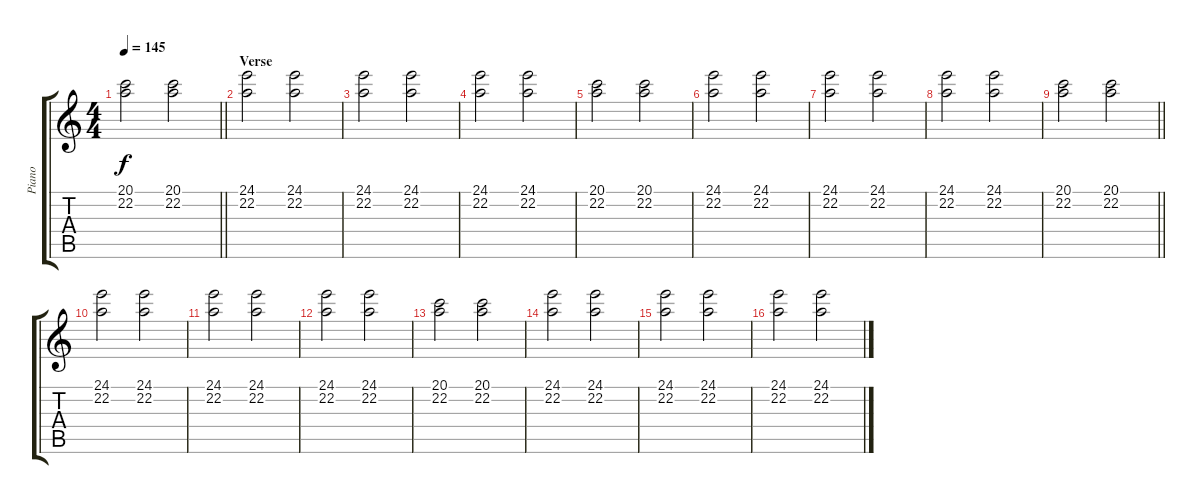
\track ("Piano" "Piano") {instrument brightacousticpiano}
\staff {score tabs}
\tuning (E4 B3 G3 D3 A2 E2) {hide}
\ts (4 4)
\tempo 145
\clef g2
\barLineRight lightlight
\ks c
(20.1 22.2).2{dy f} (20.1 22.2).2 |
\section ("" "Verse")
(24.1 22.2).2 (24.1 22.2).2 |
(24.1 22.2).2 (24.1 22.2).2 |
(24.1 22.2).2 (24.1 22.2).2 |
(20.1 22.2).2 (20.1 22.2).2 |
(24.1 22.2).2 (24.1 22.2).2 |
(24.1 22.2).2 (24.1 22.2).2 |
(24.1 22.2).2 (24.1 22.2).2 |
\barLineRight lightlight
(20.1 22.2).2 (20.1 22.2).2 |
(24.1 22.2).2 (24.1 22.2).2 |
(24.1 22.2).2 (24.1 22.2).2 |
(24.1 22.2).2 (24.1 22.2).2 |
(20.1 22.2).2 (20.1 22.2).2 |
(24.1 22.2).2 (24.1 22.2).2 |
(24.1 22.2).2 (24.1 22.2).2 |
(24.1 22.2).2 (24.1 22.2).2
